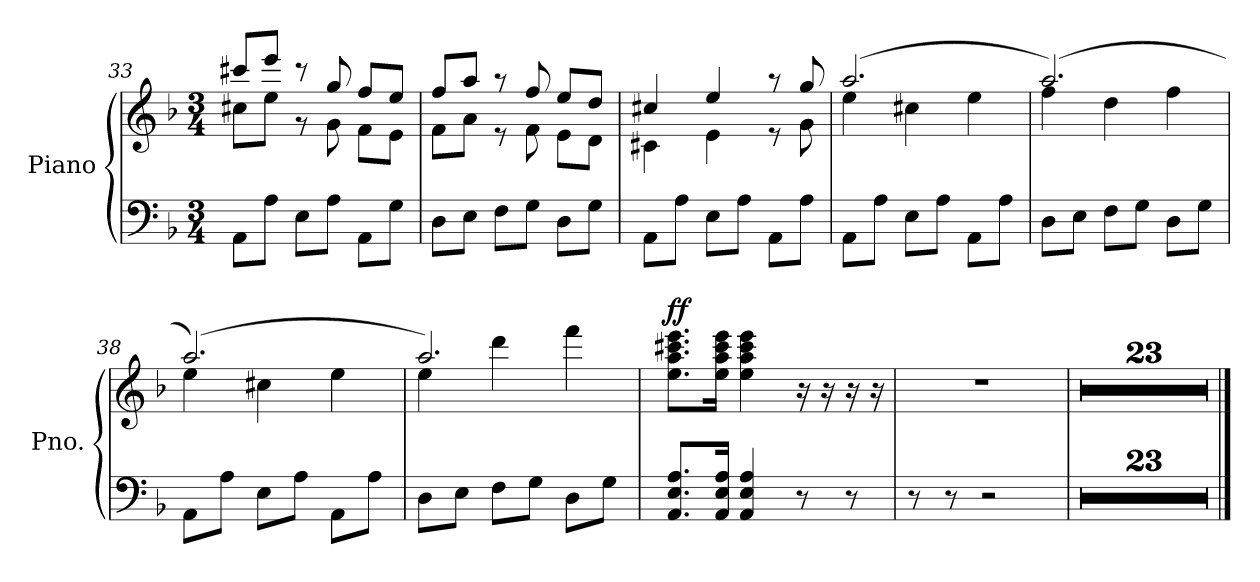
**kern	**kern	**dynam
*part1	*part1	*part1
*staff2	*staff1	*staff1/2
*I"Piano	*	*
*I'Pno.	*	*
*clefF4	*clefG2	*
*k[b-]	*k[b-]	*
*F:	*F:	*
*M3/4	*M3/4	*
=33	=33	=33
*	*^	*
8AA\L	8ccc#X/L	8cc#X\L	.
8A\J	8eee/J	8ee\J	.
8E\L	8r	8r	.
8A\J	8gg/	8g\	.
8AA\L	8ff/L	8f\L	.
8G\J	8ee/J	8e\J	.
!!LO:PB:g=z	!!
=34	=34	=34	=34
8D\L	8ff/L	8f\L	.
8E\J	8aa/J	8a\J	.
8F\L	8r	8r	.
8G\J	8ff/	8f\	.
8D\L	8ee/L	8e\L	.
8G\J	8dd/J	8d\J	.
=35	=35	=35	=35
8AA\L	4cc#X/	4c#X\	.
8A\J	.	.	.
8E\L	4ee/	4e\	.
8A\J	.	.	.
8AA\L	8r	8r	.
8A\J	8gg/	8g\	.
=36	=36	=36	=36
8AA\L	(2.aa/	4ee\	.
8A\J	.	.	.
8E\L	.	4cc#X\	.
8A\J	.	.	.
8AA\L	.	4ee\	.
8A\J	.	.	.
=37	=37	=37	=37
8D\L	(2.aa/)	4ff\	.
8E\J	.	.	.
8F\L	.	4dd\	.
8G\J	.	.	.
8D\L	.	4ff\	.
8G\J	.	.	.
=38	=38	=38	=38
8AA\L	(2.aa/)	4ee\	.
8A\J	.	.	.
8E\L	.	4cc#X\	.
8A\J	.	.	.
8AA\L	.	4ee\	.
8A\J	.	.	.
=39	=39	=39	=39
8D\L	2.aa/)	4ee\	.
8E\J	.	.	.
8F\L	.	4ddd\	.
8G\J	.	.	.
8D\L	.	4fff\	.
8G\J	.	.	.
*	*v	*v	*
!!LO:LB:g=z
=40	=40	=40
!	!	!LO:DY:a
8.AA/ 8.E/ 8.A/L	8.ee\ 8.aa\ 8.ccc#X\ 8.eee\L	ff
16AA/ 16E/ 16A/Jk	16ee\ 16aa\ 16ccc#\ 16eee\Jk	.
4AA/ 4E/ 4A/	4ee\ 4aa\ 4ccc#\ 4eee\	.
8r	16r	.
.	16r	.
8r	16r	.
.	16r	.
=41	=41	=41
8r	2.r	.
8r	.	.
2r	.	.
=42	=42	=42
2.r	2.r	.
=43	=43	=43
2.r	2.r	.
=44	=44	=44
2.r	2.r	.
=45	=45	=45
2.r	2.r	.
=46	=46	=46
2.r	2.r	.
=47	=47	=47
2.r	2.r	.
=48	=48	=48
2.r	2.r	.
=49	=49	=49
2.r	2.r	.
=50	=50	=50
2.r	2.r	.
=51	=51	=51
2.r	2.r	.
=52	=52	=52
2.r	2.r	.
=53	=53	=53
2.r	2.r	.
=54	=54	=54
2.r	2.r	.
=55	=55	=55
2.r	2.r	.
!!LO:LB:g=z
=56	=56	=56
2.r	2.r	.
=57	=57	=57
2.r	2.r	.
=58	=58	=58
2.r	2.r	.
=59	=59	=59
2.r	2.r	.
=60	=60	=60
2.r	2.r	.
=61	=61	=61
2.r	2.r	.
=62	=62	=62
2.r	2.r	.
=63	=63	=63
2.r	2.r	.
=64	=64	=64
2.r	2.r	.
==	==	==
*-	*-	*-
